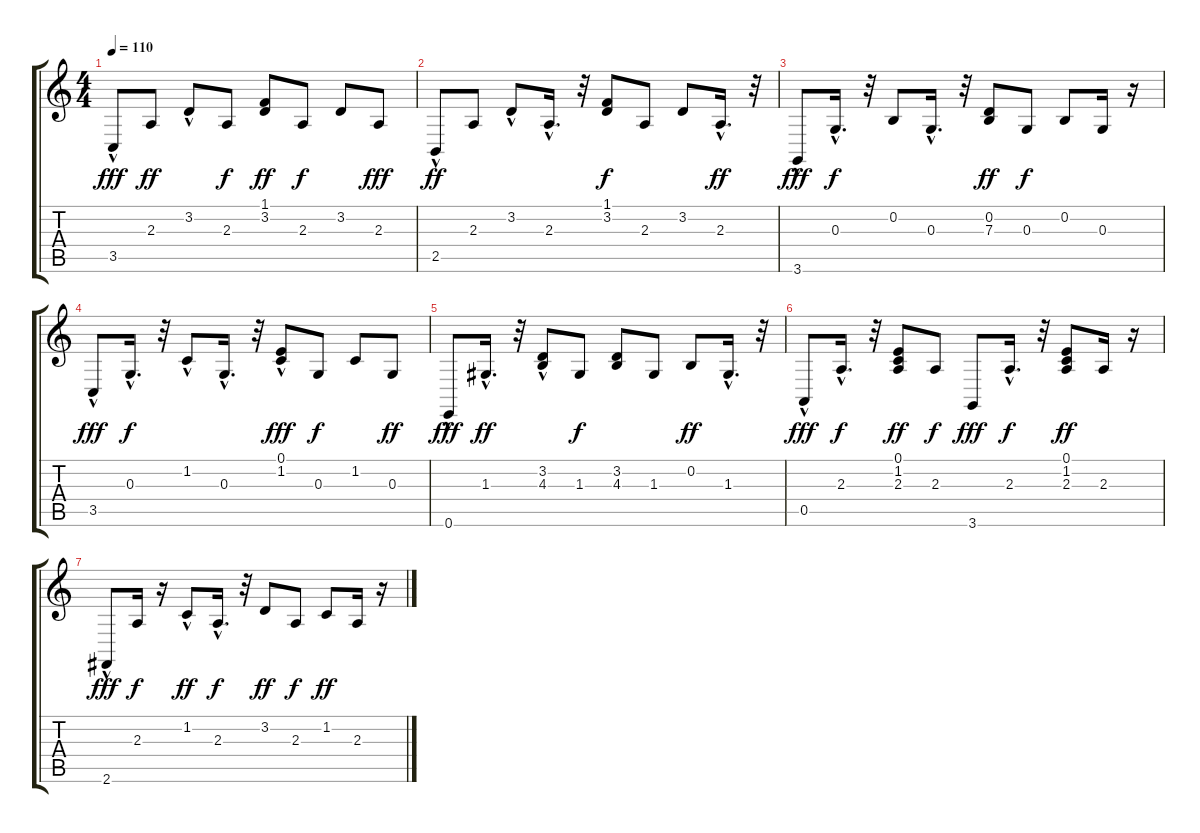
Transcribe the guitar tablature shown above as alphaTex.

\track "" {instrument acousticgrandpiano}
\staff {score tabs}
\tuning (E4 B3 G3 D3 A2 E2) {hide}
\ts (4 4)
\tempo 110
\clef g2
\ks c
3.5{hac}.8{dy fff} 2.3.8{dy ff} 3.2{hac}.8 2.3.8{dy f} (1.1 3.2).8{dy ff} 2.3.8{dy f} 3.2.8 2.3.8{dy fff} |
2.5{hac}.8{dy ff} 2.3.8 3.2{hac}.8 2.3{hac}.16{d} r.32 (1.1 3.2).8{dy f} 2.3.8 3.2.8 2.3{hac}.16{d dy ff} r.32 |
3.6{hac}.8{dy fff} 0.3{hac}.16{d dy f} r.32 0.2.8 0.3{hac}.16{d} r.32 (0.2 7.3).8{dy ff} 0.3.8{dy f} 0.2.8 0.3.16{volume 16} r.16 |
3.5{hac}.8{dy fff} 0.3{hac}.16{d dy f} r.32 1.2{hac}.8{volume 15} 0.3{hac}.16{d volume 14} r.32 (0.1{hac} 1.2{hac}).8{dy fff volume 14} 0.3.8{dy f volume 13} 1.2.8 0.3.8{dy ff volume 12} |
0.6{hac}.8{dy fff volume 11} 1.3{hac}.16{d dy ff volume 11} r.32 (3.2{hac} 4.3).8{volume 10} 1.3.8{dy f} (3.2 4.3).8 1.3.8 0.2.8{dy ff volume 10} 1.3{hac}.16{d volume 9} r.32 |
0.5{hac}.8{dy fff volume 9} 2.3{hac}.16{d dy f} r.32 (0.1 1.2 2.3).8{dy ff volume 8} 2.3.8{dy f volume 8} 3.6.8{dy fff volume 8} 2.3{hac}.16{d dy f volume 7} r.32 (0.1 1.2 2.3).8{dy ff volume 6} 2.3.16{volume 5} r.16 |
2.6{hac}.8{dy fff volume 5} 2.3.16{dy f volume 5} r.16 1.2{hac}.8{dy ff volume 4} 2.3{hac}.16{d dy f} r.32 3.2.8{dy ff volume 3} 2.3.8{dy f volume 2} 1.2.8{dy ff volume 2} 2.3.16{volume 1} r.16
